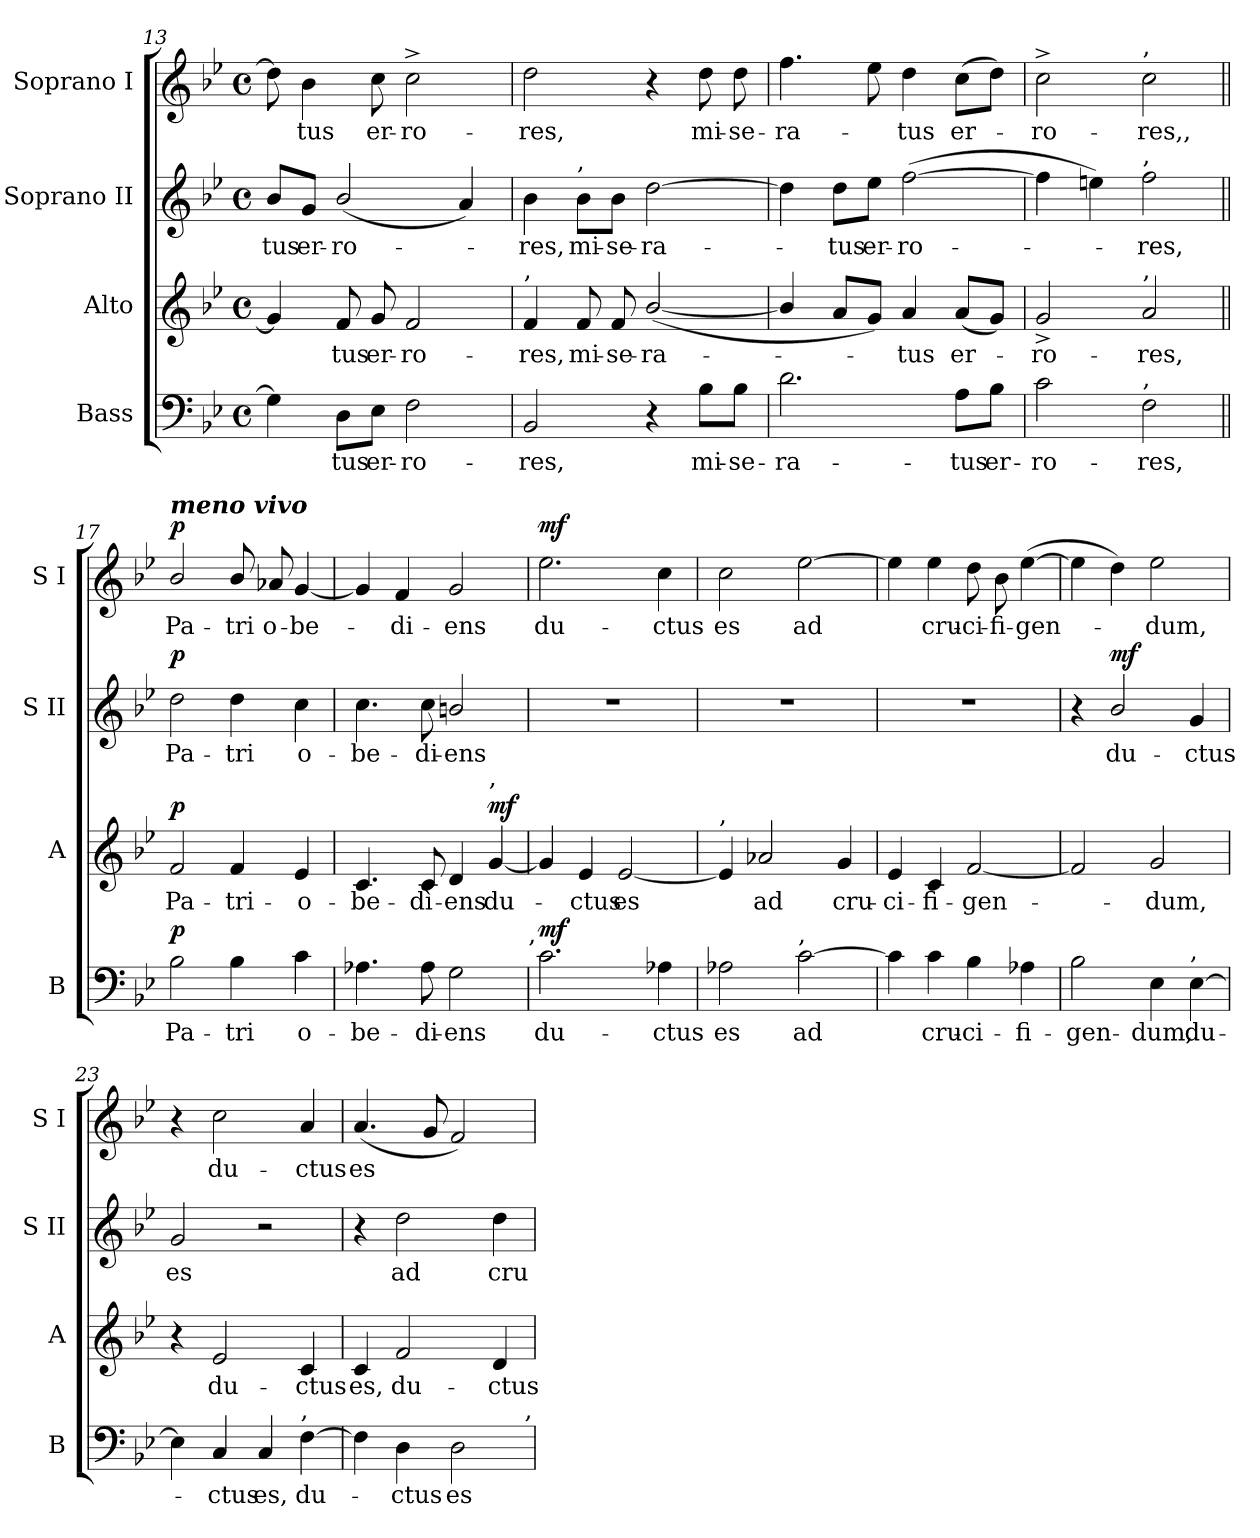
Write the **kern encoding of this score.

**kern	**text	**dynam	**kern	**text	**dynam	**kern	**text	**dynam	**kern	**text	**dynam
*part4	*part4	*part4	*part3	*part3	*part3	*part2	*part2	*part2	*part1	*part1	*part1
*staff4	*staff4	*staff4	*staff3	*staff3	*staff3	*staff2	*staff2	*staff2	*staff1	*staff1	*staff1
*I"Bass	*	*	*I"Alto	*	*	*I"Soprano II	*	*	*I"Soprano I	*	*
*I'B	*	*	*I'A	*	*	*I'S II	*	*	*I'S I	*	*
*clefF4	*	*	*clefG2	*	*	*clefG2	*	*	*clefG2	*	*
*k[b-e-]	*	*	*k[b-e-]	*	*	*k[b-e-]	*	*	*k[b-e-]	*	*
*B-:	*	*	*B-:	*	*	*B-:	*	*	*B-:	*	*
*M4/4	*	*	*M4/4	*	*	*M4/4	*	*	*M4/4	*	*
*met(c)	*	*	*met(c)	*	*	*met(c)	*	*	*met(c)	*	*
=13	=13	=13	=13	=13	=13	=13	=13	=13	=13	=13	=13
!	!	!	!	!	!	!	!LO:LY:b	!	!	!	!
4G]	.	.	4g]	.	.	8b-/L	-tus	.	8dd]	.	.
!	!	!	!	!	!	!	!LO:LY:b	!	!	!LO:LY:b	!
.	.	.	.	.	.	8g/J	er-	.	4b-	tus	.
!	!LO:LY:b	!	!	!LO:LY:b	!	!	!LO:LY:b	!	!	!	!
8D\L	tus	.	8f	tus	.	(<2b-/	-ro-	.	.	.	.
!	!LO:LY:b	!	!	!LO:LY:b	!	!	!	!	!	!LO:LY:b	!
8E-\J	er-	.	8g	er-	.	.	.	.	8cc	er-	.
!	!LO:LY:b	!	!	!LO:LY:b	!	!	!	!	!	!LO:LY:b	!
2F	-ro-	.	2f	-ro-	.	.	.	.	2cc^	-ro-	.
.	.	.	.	.	.	4a)	.	.	.	.	.
=14	=14	=14	=14	=14	=14	=14	=14	=14	=14	=14	=14
!	!	!	!LO:TX:a:t=,	!	!	!	!	!	!	!	!
!	!LO:LY:b	!	!	!LO:LY:b	!	!	!LO:LY:b	!	!	!LO:LY:b	!
2BB-	-res,	.	4f	-res,	.	4b-	res,	.	2dd	-res,	.
!	!	!	!	!	!	!LO:TX:a:t=,	!	!	!	!	!
!	!	!	!	!LO:LY:b	!	!	!LO:LY:b	!	!	!	!
.	.	.	8f	mi-	.	8b-\L	mi-	.	.	.	.
!	!	!	!	!LO:LY:b	!	!	!LO:LY:b	!	!	!	!
.	.	.	8f	-se-	.	8b-\J	-se-	.	.	.	.
!	!	!	!	!LO:LY:b	!	!	!LO:LY:b	!	!	!	!
4r	.	.	(<[2b-/	-ra-	.	[2dd	-ra-	.	4r	.	.
!	!LO:LY:b	!	!	!	!	!	!	!	!	!LO:LY:b	!
8B-\L	mi-	.	.	.	.	.	.	.	8dd	mi-	.
!	!LO:LY:b	!	!	!	!	!	!	!	!	!LO:LY:b	!
8B-\J	-se-	.	.	.	.	.	.	.	8dd	-se-	.
!!LO:LB:g=z
=15	=15	=15	=15	=15	=15	=15	=15	=15	=15	=15	=15
!	!LO:LY:b	!	!	!	!	!	!	!	!	!LO:LY:b	!
2.d	-ra-	.	4b-/]	.	.	4dd]	.	.	4.ff	-ra-	.
!	!	!	!	!	!	!	!LO:LY:b	!	!	!	!
.	.	.	8aL	.	.	8dd\L	tus	.	.	.	.
!	!	!	!	!	!	!	!LO:LY:b	!	!	!	!
.	.	.	8gJ)	.	.	8ee-\J	er-	.	8ee-	.	.
!	!	!	!	!LO:LY:b	!	!	!LO:LY:b	!	!	!LO:LY:b	!
.	.	.	4a	tus	.	(>[2ff	-ro-	.	4dd	-tus	.
!	!LO:LY:b	!	!	!LO:LY:b	!	!	!	!	!	!LO:LY:b	!
8A\L	-tus	.	(<8aL	er-	.	.	.	.	(>8ccL	er-	.
!	!LO:LY:b	!	!	!	!	!	!	!	!	!	!
8B-\J	er-	.	8gJ)	.	.	.	.	.	8ddJ)	.	.
=16	=16	=16	=16	=16	=16	=16	=16	=16	=16	=16	=16
!	!LO:LY:b	!	!	!LO:LY:b	!	!	!	!	!	!LO:LY:b	!
2c	-ro-	.	2g^	ro-	.	4ff]	.	.	2cc^	ro-	.
.	.	.	.	.	.	4een)	.	.	.	.	.
!	!	!	!	!	!	!	!	!	!LO:TX:a:t=,	!	!
!	!	!	!	!	!	!LO:TX:a:t=,	!	!	!	!	!
!	!	!	!LO:TX:a:t=,	!	!	!	!	!	!	!	!
!LO:TX:a:t=,	!	!	!	!	!	!	!	!	!	!	!
!	!LO:LY:b	!	!	!LO:LY:b	!	!	!LO:LY:b	!	!	!LO:LY:b	!
2F	-res,	.	2a	-res,	.	2ff	res,	.	2cc	-res,,	.
=17||	=17||	=17||	=17||	=17||	=17||	=17||	=17||	=17||	=17||	=17||	=17||
!	!	!	!	!	!	!	!	!	!LO:TX:a:Bi:t=meno vivo	!	!
!	!LO:LY:b	!LO:DY:b	!	!LO:LY:b	!LO:DY:b	!	!LO:LY:b	!LO:DY:b	!	!LO:LY:b	!LO:DY:b
2B-	Pa-	p	2f	Pa-	p	2dd	Pa-	p	2b-/	Pa-	p
!	!LO:LY:b	!	!	!LO:LY:b	!	!	!LO:LY:b	!	!	!LO:LY:b	!
4B-	-tri	.	4f	-tri-	.	4dd	-tri	.	8b-/	-tri	.
!	!	!	!	!	!	!	!	!	!	!LO:LY:b	!
.	.	.	.	.	.	.	.	.	8a-X	o-	.
!	!LO:LY:b	!	!	!LO:LY:b	!	!	!LO:LY:b	!	!	!LO:LY:b	!
4c	o-	.	4e-	-o-	.	4cc	o-	.	[4g	-be-	.
=18	=18	=18	=18	=18	=18	=18	=18	=18	=18	=18	=18
!	!LO:LY:b	!	!	!LO:LY:b	!	!	!LO:LY:b	!	!	!	!
4.A-X	-be-	.	4.c	-be-	.	4.cc	-be-	.	4g]	.	.
!	!	!	!	!	!	!	!	!	!	!LO:LY:b	!
.	.	.	.	.	.	.	.	.	4f	di-	.
!	!LO:LY:b	!	!	!LO:LY:b	!	!	!LO:LY:b	!	!	!	!
8A-	-di-	.	8c	-dì-	.	8cc	-di-	.	.	.	.
!	!LO:LY:b	!	!	!LO:LY:b	!	!	!LO:LY:b	!	!	!LO:LY:b	!
2G	-ens	.	4d	-ens	.	2bn/	-ens	.	2g	-ens	.
!	!	!	!LO:TX:a:t=,	!	!	!	!	!	!	!	!
!	!	!	!	!LO:LY:b	!LO:DY:b	!	!	!	!	!	!
.	.	.	[4g	du-	mf	.	.	.	.	.	.
!LO:TX:a:t=,	!	!	!	!	!	!	!	!	!	!	!
=19	=19	=19	=19	=19	=19	=19	=19	=19	=19	=19	=19
!	!LO:LY:b	!LO:DY:b	!	!	!	!	!	!	!	!LO:LY:b	!LO:DY:b
2.c	du-	mf	4g]	.	.	1r	.	.	2.ee-	du-	mf
!	!	!	!	!LO:LY:b	!	!	!	!	!	!	!
.	.	.	4e-	ctus	.	.	.	.	.	.	.
!	!	!	!	!LO:LY:b	!	!	!	!	!	!	!
.	.	.	[2e-	es	.	.	.	.	.	.	.
!	!LO:LY:b	!	!	!	!	!	!	!	!	!LO:LY:b	!
4A-X	-ctus	.	.	.	.	.	.	.	4cc	-ctus	.
!!LO:LB:g=z
=20	=20	=20	=20	=20	=20	=20	=20	=20	=20	=20	=20
!	!	!	!LO:TX:a:t=,	!	!	!	!	!	!	!	!
!	!LO:LY:b	!	!	!	!	!	!	!	!	!LO:LY:b	!
2A-X	es	.	4e-]	.	.	1r	.	.	2cc	es	.
!	!	!	!	!LO:LY:b	!	!	!	!	!	!	!
.	.	.	2a-X	ad	.	.	.	.	.	.	.
!LO:TX:a:t=,	!	!	!	!	!	!	!	!	!	!	!
!	!LO:LY:b	!	!	!	!	!	!	!	!	!LO:LY:b	!
[2c	ad	.	.	.	.	.	.	.	[2ee-	ad	.
!	!	!	!	!LO:LY:b	!	!	!	!	!	!	!
.	.	.	4g	cru-	.	.	.	.	.	.	.
=21	=21	=21	=21	=21	=21	=21	=21	=21	=21	=21	=21
!	!	!	!	!LO:LY:b	!	!	!	!	!	!	!
4c]	.	.	4e-	-ci-	.	1r	.	.	4ee-]	.	.
!	!LO:LY:b	!	!	!LO:LY:b	!	!	!	!	!	!LO:LY:b	!
4c	cru-	.	4c	-fi-	.	.	.	.	4ee-	cru-	.
!	!LO:LY:b	!	!	!LO:LY:b	!	!	!	!	!	!LO:LY:b	!
4B-	-ci-	.	[2f	-gen-	.	.	.	.	8dd	-ci-	.
!	!	!	!	!	!	!	!	!	!	!LO:LY:b	!
.	.	.	.	.	.	.	.	.	8b-	-fi-	.
!	!LO:LY:b	!	!	!	!	!	!	!	!	!LO:LY:b	!
4A-X	-fi-	.	.	.	.	.	.	.	(>[4ee-	-gen-	.
=22	=22	=22	=22	=22	=22	=22	=22	=22	=22	=22	=22
!	!LO:LY:b	!	!	!	!	!	!	!	!	!	!
2B-	-gen-	.	2f]	.	.	4r	.	.	4ee-]	.	.
!	!	!	!	!	!	!	!LO:LY:b	!LO:DY:b	!	!	!
.	.	.	.	.	.	2b-/	du-	mf	4dd)	.	.
!	!LO:LY:b	!	!	!LO:LY:b	!	!	!	!	!	!LO:LY:b	!
4E-	-dum,	.	2g	dum,	.	.	.	.	2ee-	dum,	.
!LO:TX:a:t=,	!	!	!	!	!	!	!	!	!	!	!
!	!LO:LY:b	!	!	!	!	!	!LO:LY:b	!	!	!	!
[4E-	du-	.	.	.	.	4g	-ctus	.	.	.	.
=23	=23	=23	=23	=23	=23	=23	=23	=23	=23	=23	=23
!	!	!	!	!	!	!	!LO:LY:b	!	!	!	!
4E-]	.	.	4r	.	.	2g	es	.	4r	.	.
!	!LO:LY:b	!	!	!LO:LY:b	!	!	!	!	!	!LO:LY:b	!
4C	ctus	.	2e-	du-	.	.	.	.	2cc	du-	.
!	!LO:LY:b	!	!	!	!	!	!	!	!	!	!
4C	es,	.	.	.	.	2r	.	.	.	.	.
!LO:TX:a:t=,	!	!	!	!	!	!	!	!	!	!	!
!	!LO:LY:b	!	!	!LO:LY:b	!	!	!	!	!	!LO:LY:b	!
[4F	du-	.	4c	-ctus	.	.	.	.	4a	-ctus	.
=24	=24	=24	=24	=24	=24	=24	=24	=24	=24	=24	=24
!	!	!	!	!LO:LY:b	!	!	!	!	!	!LO:LY:b	!
4F]	.	.	4c	es,	.	4r	.	.	(<4.a	es	.
!	!LO:LY:b	!	!	!LO:LY:b	!	!	!LO:LY:b	!	!	!	!
4D	ctus	.	2f	du-	.	2dd	ad	.	.	.	.
.	.	.	.	.	.	.	.	.	8g	.	.
!	!LO:LY:b	!	!	!	!	!	!	!	!	!	!
2D	es	.	.	.	.	.	.	.	2f)	.	.
!	!	!	!	!LO:LY:b	!	!	!LO:LY:b	!	!	!	!
.	.	.	4d	-ctus	.	4dd	cru-	.	.	.	.
!LO:TX:a:t=,	!	!	!	!	!	!	!	!	!	!	!
=	=	=	=	=	=	=	=	=	=	=	=
*-	*-	*-	*-	*-	*-	*-	*-	*-	*-	*-	*-
